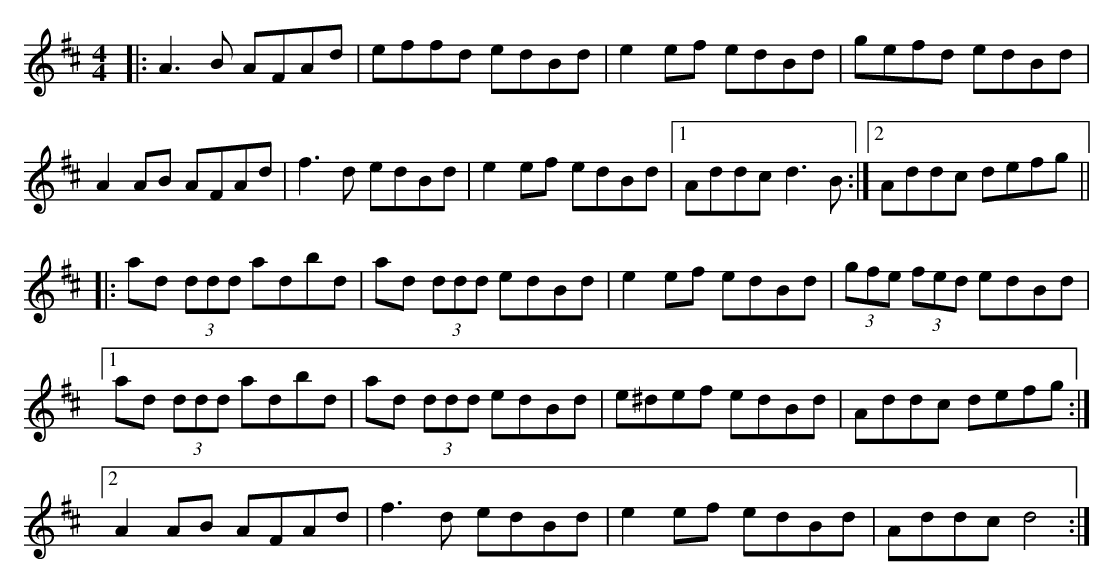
X:1
M:4/4
K:Amix
|:A3B AFAd|effd edBd|e2ef edBd|gefd edBd|
A2AB AFAd|f3d edBd|e2ef edBd|1 Addc d3B:|2 Addc defg||
|:ad (3ddd adbd|ad (3ddd edBd|e2ef edBd|(3gfe (3fed edBd|
[1 ad (3ddd adbd|ad (3ddd edBd|e^def edBd|Addc defg:|
[2 A2AB AFAd|f3d edBd|e2ef edBd|Addc d4:|
